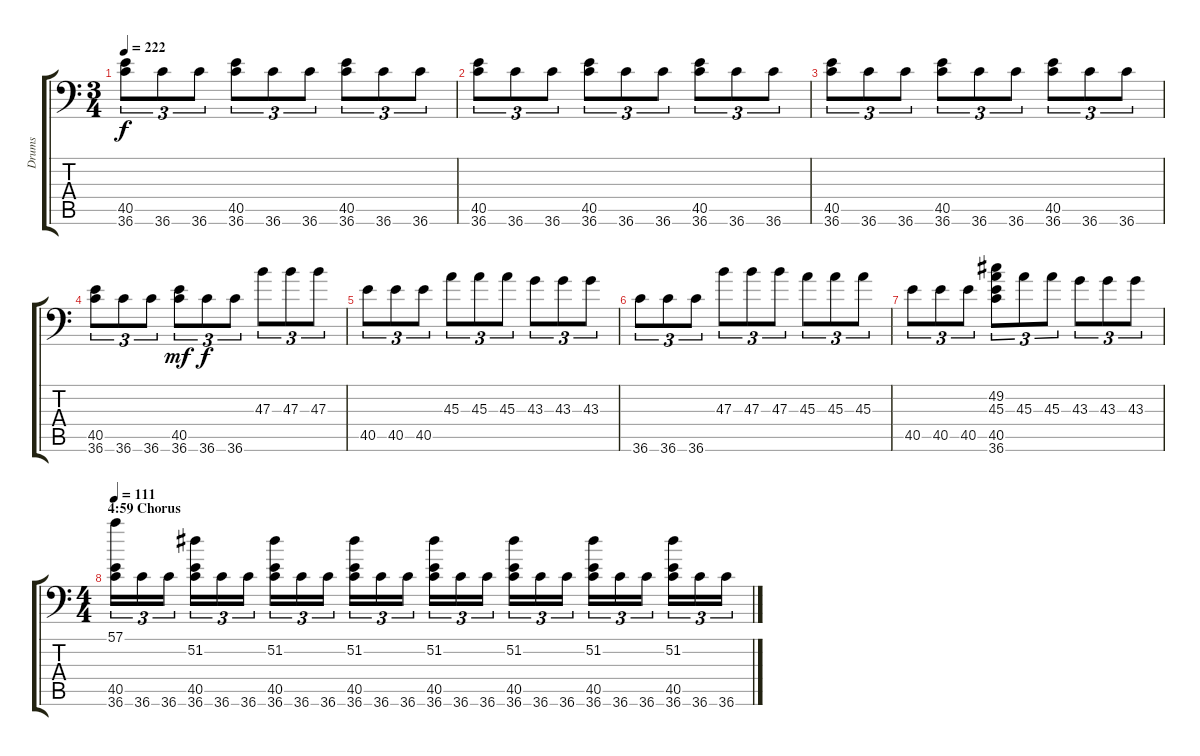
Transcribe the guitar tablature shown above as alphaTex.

\track ("Drums" "Drums") {instrument acousticgrandpiano}
\staff {score tabs}
\tuning (C-1 C-1 C-1 C-1 C-1 C-1) {hide}
\ts (3 4)
\tempo 222
\clef f4
\ks c
(40.5 36.6).8{tu (3 2) dy f} 36.6.8{tu (3 2)} 36.6.8{tu (3 2)} (40.5 36.6).8{tu (3 2)} 36.6.8{tu (3 2)} 36.6.8{tu (3 2)} (40.5 36.6).8{tu (3 2)} 36.6.8{tu (3 2)} 36.6.8{tu (3 2)} |
(40.5 36.6).8{tu (3 2)} 36.6.8{tu (3 2)} 36.6.8{tu (3 2)} (40.5 36.6).8{tu (3 2)} 36.6.8{tu (3 2)} 36.6.8{tu (3 2)} (40.5 36.6).8{tu (3 2)} 36.6.8{tu (3 2)} 36.6.8{tu (3 2)} |
(40.5 36.6).8{tu (3 2)} 36.6.8{tu (3 2)} 36.6.8{tu (3 2)} (40.5 36.6).8{tu (3 2)} 36.6.8{tu (3 2)} 36.6.8{tu (3 2)} (40.5 36.6).8{tu (3 2)} 36.6.8{tu (3 2)} 36.6.8{tu (3 2)} |
(40.5 36.6).8{tu (3 2)} 36.6.8{tu (3 2)} 36.6.8{tu (3 2)} (40.5 36.6).8{tu (3 2) dy mf} 36.6.8{tu (3 2) dy f} 36.6.8{tu (3 2)} 47.3.8{tu (3 2)} 47.3.8{tu (3 2)} 47.3.8{tu (3 2)} |
40.5.8{tu (3 2)} 40.5.8{tu (3 2)} 40.5.8{tu (3 2)} 45.3.8{tu (3 2)} 45.3.8{tu (3 2)} 45.3.8{tu (3 2)} 43.3.8{tu (3 2)} 43.3.8{tu (3 2)} 43.3.8{tu (3 2)} |
36.6.8{tu (3 2)} 36.6.8{tu (3 2)} 36.6.8{tu (3 2)} 47.3.8{tu (3 2)} 47.3.8{tu (3 2)} 47.3.8{tu (3 2)} 45.3.8{tu (3 2)} 45.3.8{tu (3 2)} 45.3.8{tu (3 2)} |
40.5.8{tu (3 2)} 40.5.8{tu (3 2)} 40.5.8{tu (3 2)} (49.2 45.3 40.5 36.6).8{tu (3 2)} 45.3.8{tu (3 2)} 45.3.8{tu (3 2)} 43.3.8{tu (3 2)} 43.3.8{tu (3 2)} 43.3.8{tu (3 2)} |
\ts (4 4)
\section ("" "4:59 Chorus")
\tempo 111
(57.1 40.5 36.6).16{tu (3 2)} 36.6.16{tu (3 2)} 36.6.16{tu (3 2)} (51.2 40.5 36.6).16{tu (3 2)} 36.6.16{tu (3 2)} 36.6.16{tu (3 2)} (51.2 40.5 36.6).16{tu (3 2)} 36.6.16{tu (3 2)} 36.6.16{tu (3 2)} (51.2 40.5 36.6).16{tu (3 2)} 36.6.16{tu (3 2)} 36.6.16{tu (3 2)} (51.2 40.5 36.6).16{tu (3 2)} 36.6.16{tu (3 2)} 36.6.16{tu (3 2)} (51.2 40.5 36.6).16{tu (3 2)} 36.6.16{tu (3 2)} 36.6.16{tu (3 2)} (51.2 40.5 36.6).16{tu (3 2)} 36.6.16{tu (3 2)} 36.6.16{tu (3 2)} (51.2 40.5 36.6).16{tu (3 2)} 36.6.16{tu (3 2)} 36.6.16{tu (3 2)}
